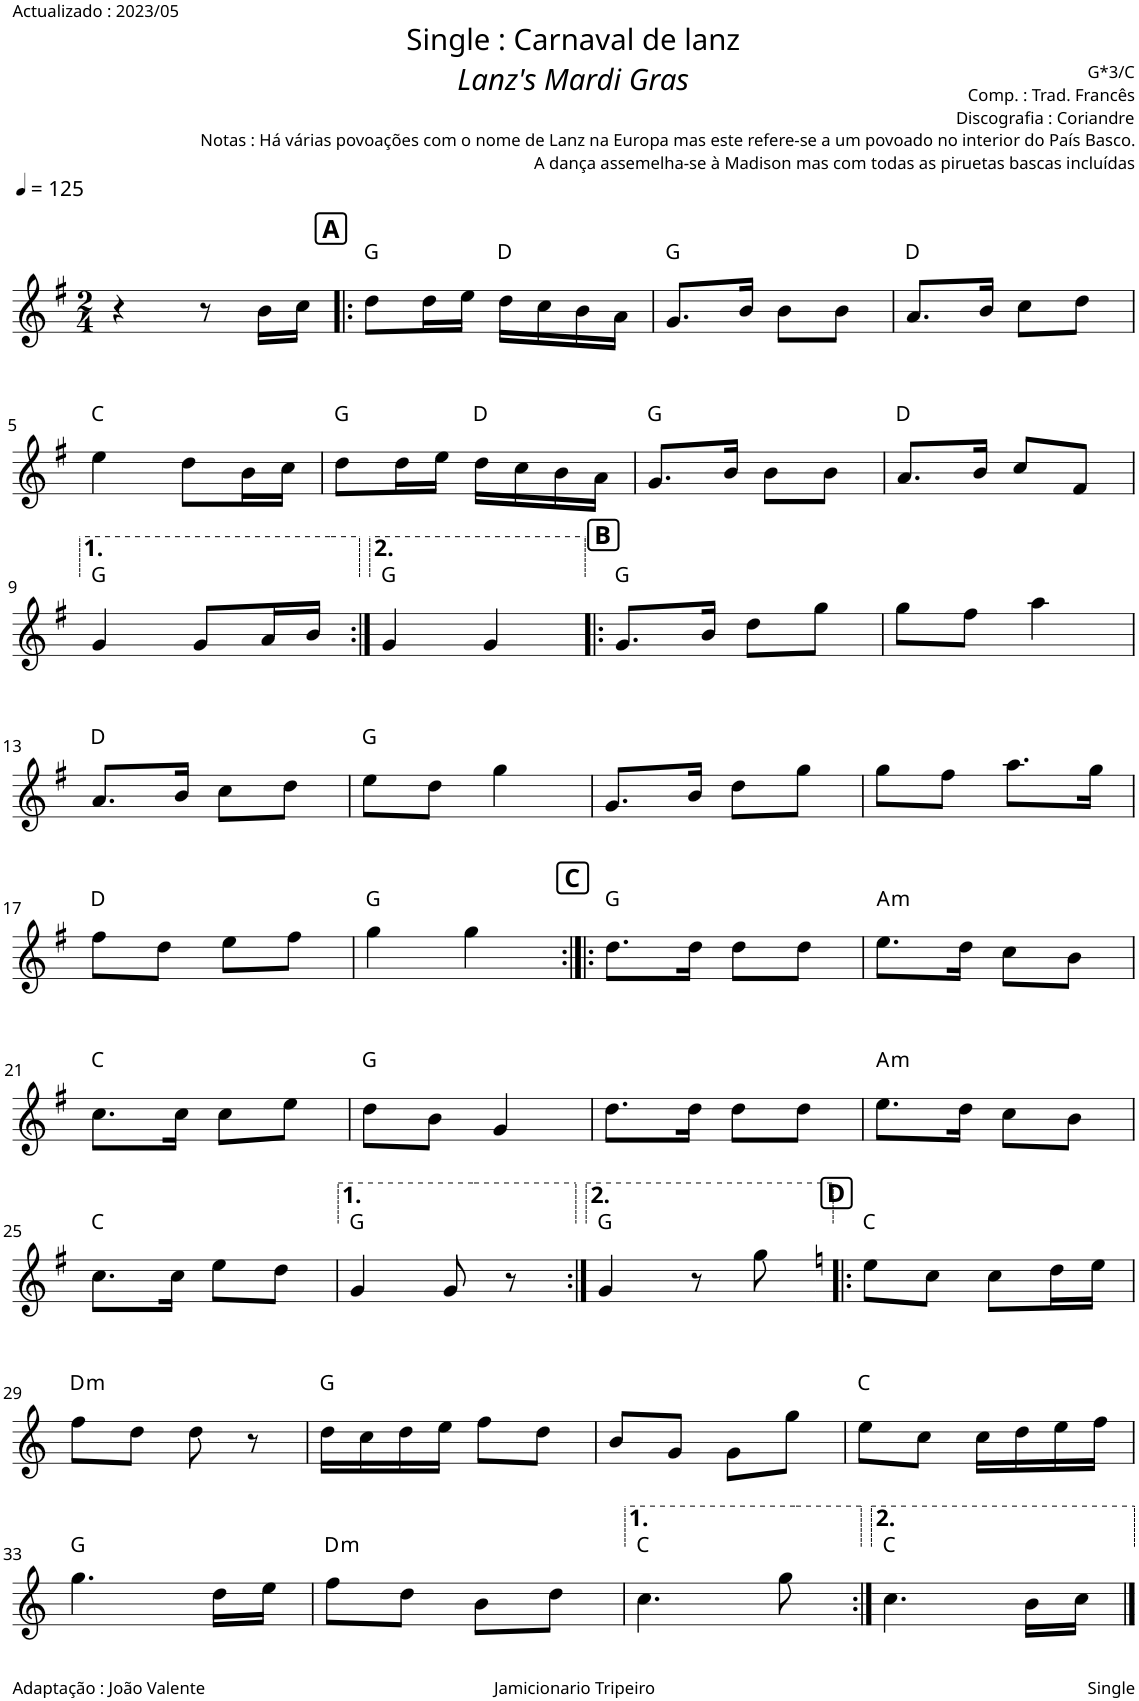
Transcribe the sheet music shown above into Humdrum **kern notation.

**kern	**harte
*part1	*part1
*staff1	*
*I"Piano	*
*I'Pno.	*
*clefG2	*
*k[f#]	*
*M2/4	*
*MM125	*
=1	=1
4r	.
8r	.
16b\LL	.
16cc\JJ	.
!!LO:REH:place=s1:a:B:cj:fs=12:t=A
=2!|:	=2!|:
8dd\L	G:maj
16dd\L	.
16ee\JJ	.
16dd\LL	D:maj
16cc\	.
16b\	.
16a\JJ	.
=3	=3
8.g/L	G:maj
16b/Jk	.
8b\L	.
8b\J	.
=4	=4
8.a/L	D:maj
16b/Jk	.
8cc\L	.
8dd\J	.
!!LO:LB:g=z
=5	=5
4ee\	C:maj
8dd\L	.
16b\L	.
16cc\JJ	.
=6	=6
8dd\L	G:maj
16dd\L	.
16ee\JJ	.
16dd\LL	D:maj
16cc\	.
16b\	.
16a\JJ	.
=7	=7
8.g/L	G:maj
16b/Jk	.
8b\L	.
8b\J	.
=8	=8
8.a/L	D:maj
16b/Jk	.
8cc/L	.
8f#/J	.
!!LO:LB:g=z
=9	=9
4g/	G:maj
8g/L	.
16a/L	.
16b/JJ	.
=10:|!	=10:|!
4g/	G:maj
4g/	.
!!LO:REH:place=s1:a:B:cj:fs=12:t=B
=11!|:	=11!|:
8.g/L	G:maj
16b/Jk	.
8dd\L	.
8gg\J	.
=12	=12
8gg\L	.
8ff#\J	.
4aa\	.
!!LO:LB:g=z
=13	=13
8.a/L	D:maj
16b/Jk	.
8cc\L	.
8dd\J	.
=14	=14
8ee\L	G:maj
8dd\J	.
4gg\	.
=15	=15
8.g/L	.
16b/Jk	.
8dd\L	.
8gg\J	.
=16	=16
8gg\L	.
8ff#\J	.
8.aa\L	.
16gg\Jk	.
!!LO:LB:g=z
=17	=17
8ff#\L	D:maj
8dd\J	.
8ee\L	.
8ff#\J	.
=18	=18
4gg\	G:maj
4gg\	.
!!LO:REH:place=s1:a:B:cj:fs=12:t=C
=19:|!|:	=19:|!|:
8.dd\L	G:maj
16dd\Jk	.
8dd\L	.
8dd\J	.
=20	=20
!	!LO:H:kt=m
8.ee\L	A:min
16dd\Jk	.
8cc\L	.
8b\J	.
!!LO:LB:g=z
=21	=21
8.cc\L	C:maj
16cc\Jk	.
8cc\L	.
8ee\J	.
=22	=22
8dd\L	G:maj
8b\J	.
4g/	.
=23	=23
8.dd\L	.
16dd\Jk	.
8dd\L	.
8dd\J	.
=24	=24
!	!LO:H:kt=m
8.ee\L	A:min
16dd\Jk	.
8cc\L	.
8b\J	.
!!LO:LB:g=z
=25	=25
8.cc\L	C:maj
16cc\Jk	.
8ee\L	.
8dd\J	.
=26	=26
4g/	G:maj
8g/	.
8r	.
=27:|!	=27:|!
4g/	G:maj
8r	.
8gg\	.
!!LO:REH:place=s1:a:B:cj:fs=12:t=D
=28!|:	=28!|:
*k[]	*
8ee\L	C:maj
8cc\J	.
8cc\L	.
16dd\L	.
16ee\JJ	.
!!LO:LB:g=z
=29	=29
!	!LO:H:kt=m
8ff\L	D:min
8dd\J	.
8dd\	.
8r	.
=30	=30
16dd\LL	G:maj
16cc\	.
16dd\	.
16ee\JJ	.
8ff\L	.
8dd\J	.
=31	=31
8b/L	.
8g/J	.
8g\L	.
8gg\J	.
=32	=32
8ee\L	C:maj
8cc\J	.
16cc\LL	.
16dd\	.
16ee\	.
16ff\JJ	.
!!LO:LB:g=z
=33	=33
4.gg\	G:maj
16dd\LL	.
16ee\JJ	.
=34	=34
!	!LO:H:kt=m
8ff\L	D:min
8dd\J	.
8b\L	.
8dd\J	.
=35	=35
4.cc\	C:maj
8gg\	.
=36:|!	=36:|!
4.cc\	C:maj
16b\LL	.
16cc\JJ	.
==	==
*-	*-
